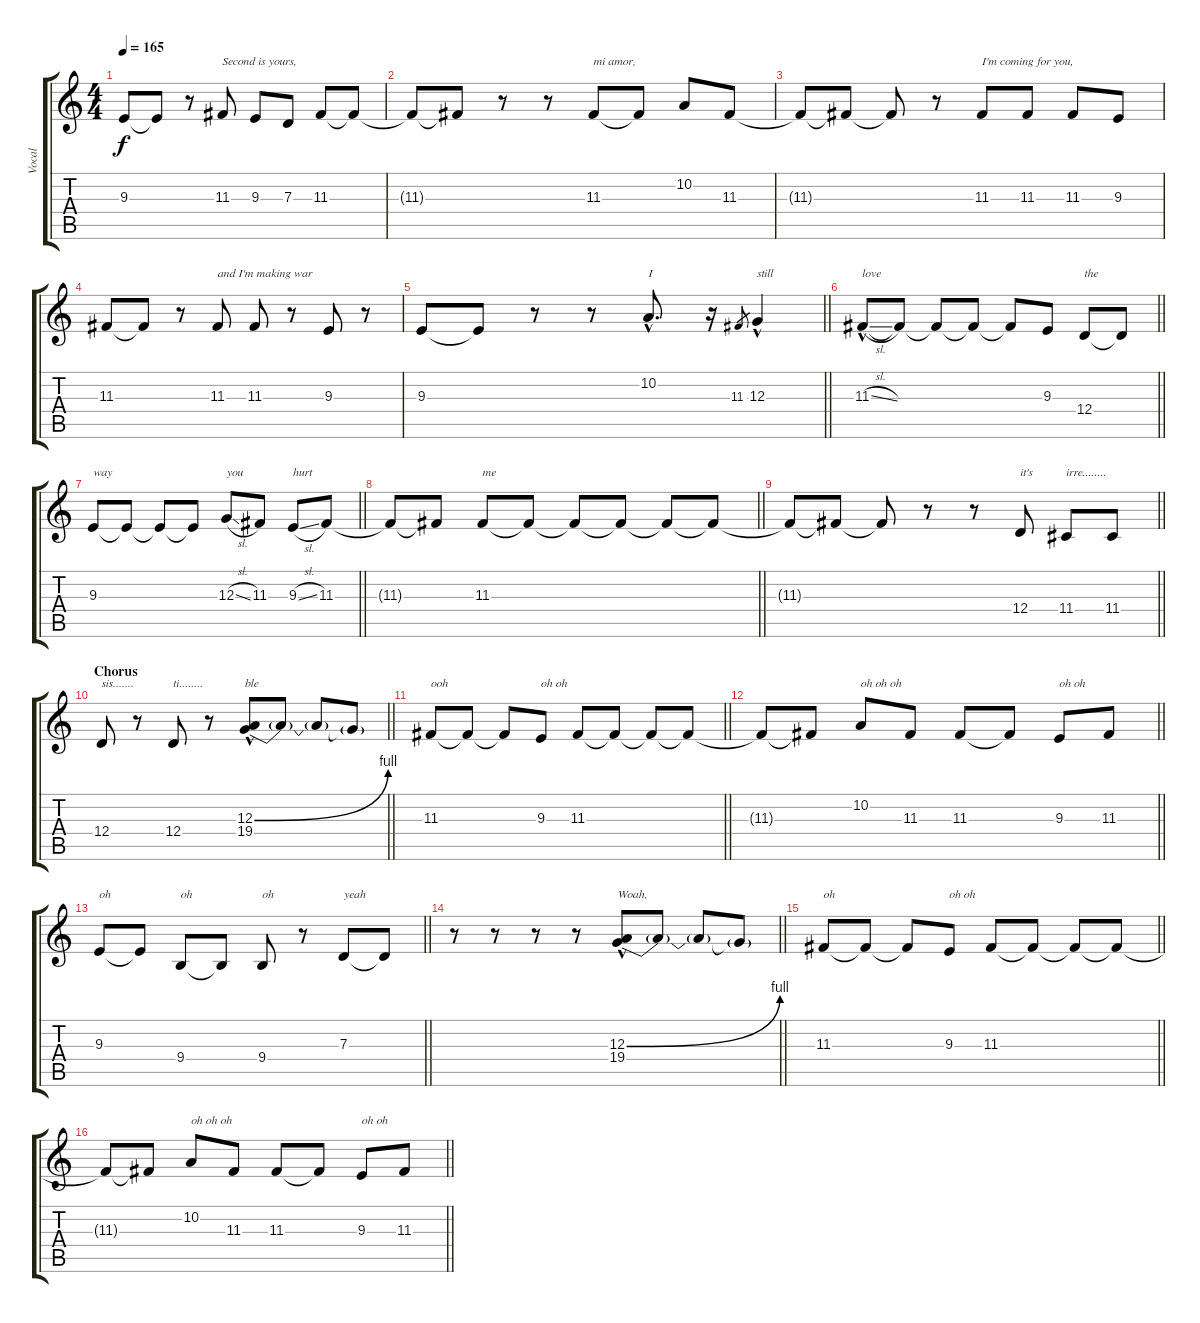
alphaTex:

\track ("Vocal" "Vocal") {instrument lead2sawtooth}
\staff {score tabs}
\tuning (E4 B3 G3 D3 A2 E2) {hide}
\ts (4 4)
\tempo 165
\clef g2
\ks c
9.3{t}.8{dy f} 9.3{t}.8 r.8 11.3.8{txt "Second is yours, "} 9.3.8 7.3.8 11.3.8 11.3{t}.8 |
11.3{t}.8 11.3{t}.8 r.8 r.8 11.3.8{txt "mi amor,"} 11.3{t}.8 10.2.8 11.3.8 |
11.3{t}.8 11.3{t}.8 11.3{t}.8 r.8 11.3.8{txt "I'm coming for you, "} 11.3.8 11.3.8 9.3.8 |
11.3.8 11.3{t}.8 r.8 11.3.8{txt "and I'm making war"} 11.3.8 r.8 9.3.8 r.8 |
\barLineRight lightlight
9.3.8 9.3{t}.8 r.8 r.8 10.2{hac}.8{d txt "I"} r.16 11.3.8{gr} 12.3{hac}.4{txt "still"} |
\barLineRight lightlight
11.3{sl hac}.8{txt "love"} 11.3{t}.8 11.3{t}.8 11.3{t}.8 11.3{t}.8 9.3.8 12.4.8{txt "the"} 12.4{t}.8 |
\barLineRight lightlight
9.3.8{txt "way"} 9.3{t}.8 9.3{t}.8 9.3{t}.8 12.3{sl}.8{txt "you"} 11.3.8 9.3{sl}.8{txt "hurt"} 11.3.8 |
\barLineRight lightlight
11.3{t}.8 11.3{t}.8 11.3.8{txt "me"} 11.3{t}.8 11.3{t}.8 11.3{t}.8 11.3{t}.8 11.3{t}.8 |
\barLineRight lightlight
11.3{t}.8 11.3{t}.8 11.3{t}.8 r.8 r.8 12.4.8{txt "it's "} 11.4.8{txt "irre........"} 11.4.8 |
\section ("" "Chorus")
\barLineRight lightlight
12.4.8{txt "sis......."} r.8 12.4.8{txt "ti........"} r.8 (12.3{be (bend 0 0 60 4) hac} 19.4{hac}).8{txt "ble"} 12.3{t}.8 12.3{t}.8 12.3{t}.8 |
\barLineRight lightlight
11.3.8{txt "ooh"} 11.3{t}.8 11.3{t}.8 9.3.8{txt "oh oh"} 11.3.8 11.3{t}.8 11.3{t}.8 11.3{t}.8 |
\barLineRight lightlight
11.3{t}.8 11.3{t}.8 10.2.8{txt "oh oh oh"} 11.3.8 11.3.8 11.3{t}.8 9.3.8{txt "oh oh"} 11.3.8 |
\barLineRight lightlight
9.3.8{txt "oh"} 9.3{t}.8 9.4.8{txt "oh"} 9.4{t}.8 9.4.8{txt "oh"} r.8 7.3.8{txt "yeah"} 7.3{t}.8 |
\barLineRight lightlight
r.8 r.8 r.8 r.8 (12.3{be (bend 0 0 60 4) hac} 19.4{hac}).8{txt "Woah, "} 12.3{t}.8 12.3{t}.8 12.3{t}.8 |
\barLineRight lightlight
11.3.8{txt "oh"} 11.3{t}.8 11.3{t}.8 9.3.8{txt "oh oh"} 11.3.8 11.3{t}.8 11.3{t}.8 11.3{t}.8 |
\barLineRight lightlight
11.3{t}.8 11.3{t}.8 10.2.8{txt "oh oh oh"} 11.3.8 11.3.8 11.3{t}.8 9.3.8{txt "oh oh"} 11.3.8
